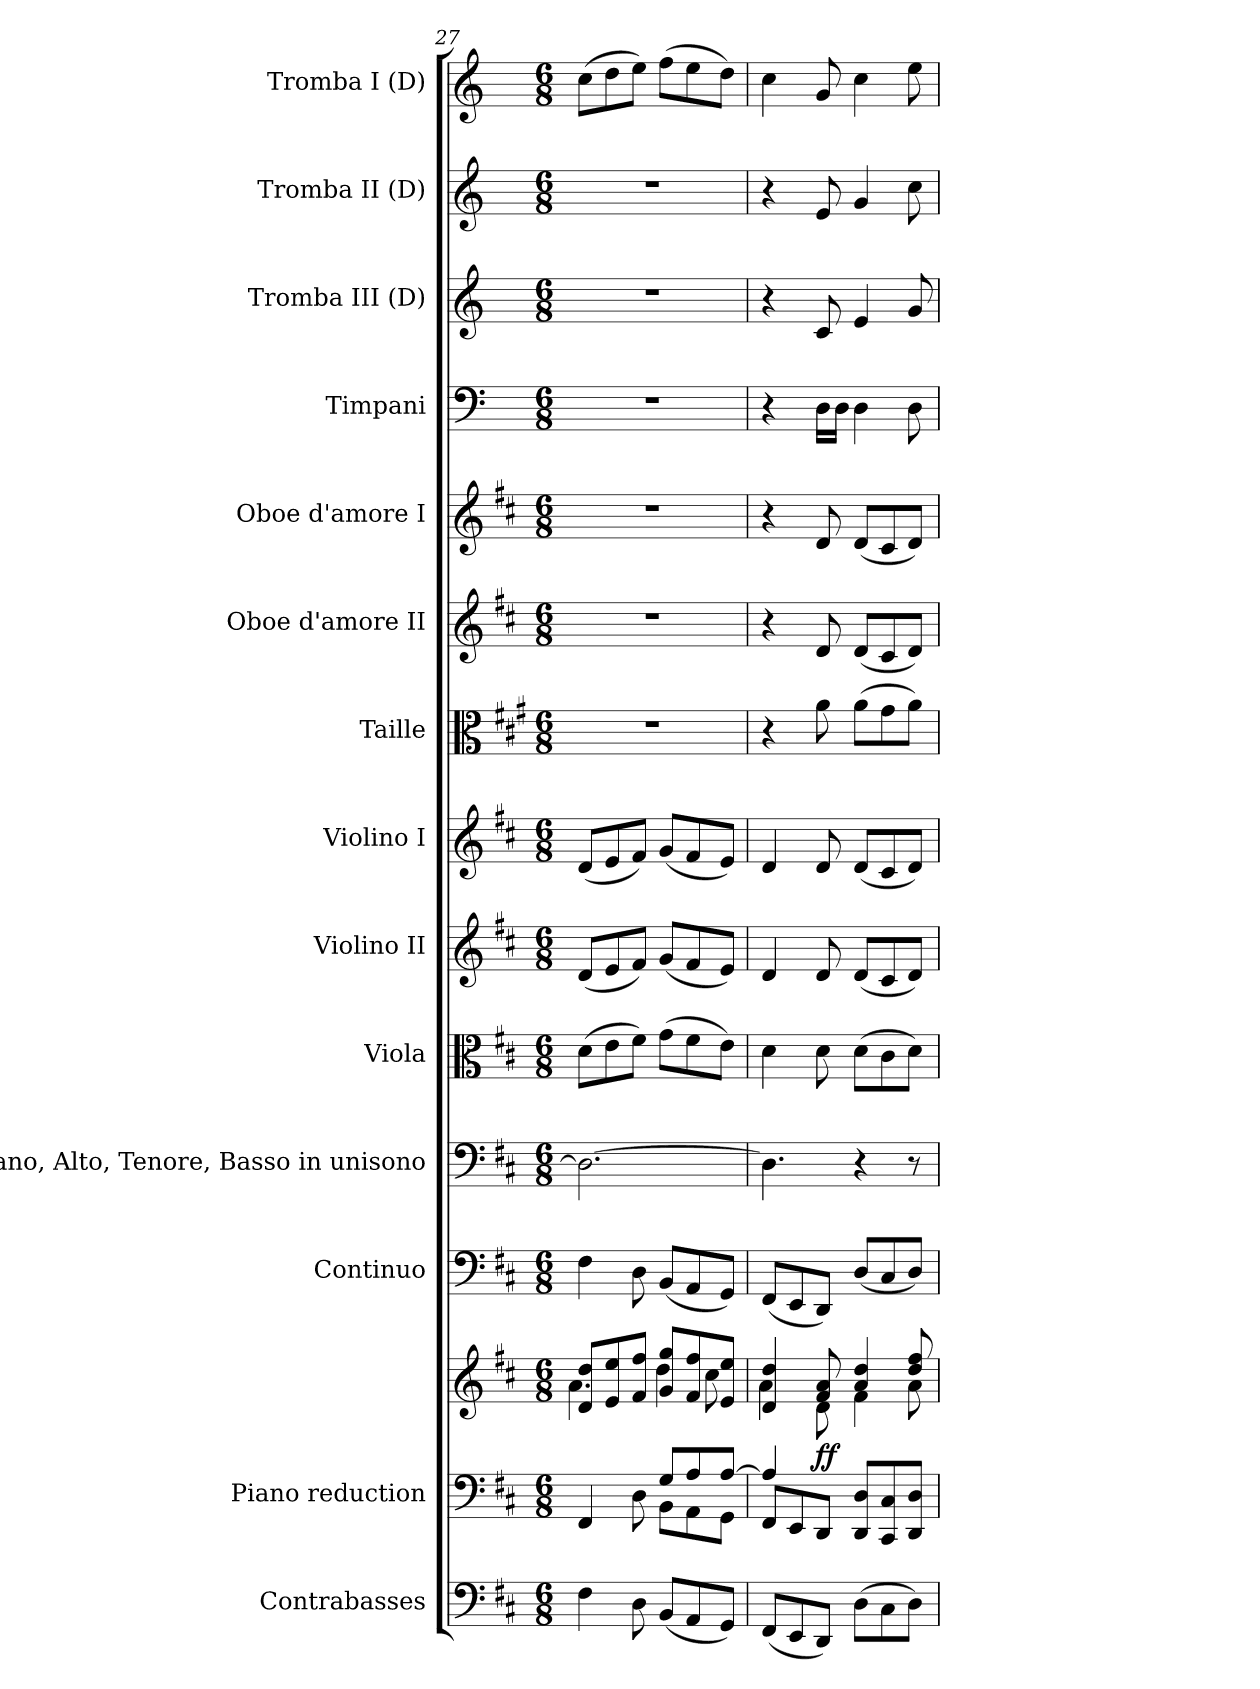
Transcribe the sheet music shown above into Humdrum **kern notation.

**kern	**kern	**kern	**dynam	**kern	**kern	**kern	**kern	**kern	**kern	**kern	**kern	**kern	**kern	**kern	**kern
*part14	*part13	*part13	*part13	*part12	*part11	*part10	*part9	*part8	*part7	*part6	*part5	*part4	*part3	*part2	*part1
*staff15	*staff14	*staff13	*staff13/14	*staff12	*staff11	*staff10	*staff9	*staff8	*staff7	*staff6	*staff5	*staff4	*staff3	*staff2	*staff1
*I"Contrabasses	*I"Piano reduction	*	*	*I"Continuo	*I"Soprano, Alto, Tenore, Basso in unisono	*I"Viola	*I"Violino II	*I"Violino I	*I"Taille	*I"Oboe d'amore II	*I"Oboe d'amore I	*I"Timpani	*I"Tromba III (D)	*I"Tromba II (D)	*I"Tromba I (D)
*I'Cbs.	*I'Pno	*	*	*	*	*	*	*	*	*I'Ob	*I'Ob	*I'Timp	*	*	*
*clefF4	*clefF4	*clefG2	*	*clefF4	*clefF4	*clefC3	*clefG2	*clefG2	*clefC3	*clefG2	*clefG2	*clefF4	*clefG2	*clefG2	*clefG2
*ITrd7c12	*	*	*	*	*	*	*	*	*ITrd4c7	*	*	*	*ITrd-1c-2	*ITrd-1c-2	*ITrd-1c-2
*k[f#c#]	*k[f#c#]	*k[f#c#]	*	*k[f#c#]	*k[f#c#]	*k[f#c#]	*k[f#c#]	*k[f#c#]	*k[f#c#]	*k[f#c#]	*k[f#c#]	*k[]	*k[f#c#]	*k[f#c#]	*k[f#c#]
*M6/8	*M6/8	*M6/8	*	*M6/8	*M6/8	*M6/8	*M6/8	*M6/8	*M6/8	*M6/8	*M6/8	*M6/8	*M6/8	*M6/8	*M6/8
=27	=27	=27	=27	=27	=27	=27	=27	=27	=27	=27	=27	=27	=27	=27	=27
*	*^	*^	*	*	*	*	*	*	*	*	*	*	*	*	*
4FF#	4FF#/	4ryy	8d/ 8dd/L	4.a\	.	4F#\	2.D\_	(8d\L	(8d/L	(8d/L	2.r	2.r	2.r	2.r	2.r	2.r	(8dd\L
.	.	.	8e/ 8ee/	.	.	.	.	8e\	8e/	8e/	.	.	.	.	.	.	8ee\
8DD	8ryy	8D\	8f#/ 8ff#/J	.	.	8D\	.	8f#\J)	8f#/J)	8f#/J)	.	.	.	.	.	.	8ff#\J)
(8BBB/L	8G/L	8BB\L	8g/ 8gg/L	4dd\	.	(8BB/L	.	(8g\L	(8g/L	(8g/L	.	.	.	.	.	.	(8gg\L
8AAA/	8A/	8AA\	8f#/ 8ff#/	.	.	8AA/	.	8f#\	8f#/	8f#/	.	.	.	.	.	.	8ff#\
8GGG/J)	[8A/J	8GG\J	8e/ 8ee/J	8cc#\	.	8GG/J)	.	8e\J)	8e/J)	8e/J)	.	.	.	.	.	.	8ee\J)
=28	=28	=28	=28	=28	=28	=28	=28	=28	=28	=28	=28	=28	=28	=28	=28	=28	=28
(8FFF#/L	4A/]	8FF#/L	4d/ 4dd/	4a\	.	(8FF#/L	4.D\]	4d\	4d/	4d/	4r	4r	4r	4r	4r	4r	4dd\
8EEE/	.	8EE/	.	.	.	8EE/	.	.	.	.	.	.	.	.	.	.	.
!	!	!	!	!	!LO:DY:b	!	!	!	!	!	!	!	!	!	!	!	!
8DDD/J)	8ryy	8DD/J	8f#/ 8a/	8d\	ff	8DD/J)	.	8d\	8d/	8d/	8d\	8d/	8d/	16D\LL	8d/	8f#/	8a/
.	.	.	.	.	.	.	.	.	.	.	.	.	.	16D\JJ	.	.	.
(8DD\L	8DD/ 8D/L	4.ryy	4a/ 4dd/	4f#\	.	(8D/L	4r	(8d\L	(8d/L	(8d/L	(8d\L	(8d/L	(8d/L	4D\	4f#/	4a/	4dd\
8CC#\	8CC#/ 8C#/	.	.	.	.	8C#/	.	8c#\	8c#/	8c#/	8c#\	8c#/	8c#/	.	.	.	.
8DD\J)	8DD/ 8D/J	.	8dd/ 8ff#/	8a\	.	8D/J)	8r	8d\J)	8d/J)	8d/J)	8d\J)	8d/J)	8d/J)	8D\	8a/	8dd\	8ff#\
*	*v	*v	*	*	*	*	*	*	*	*	*	*	*	*	*	*	*
*	*	*v	*v	*	*	*	*	*	*	*	*	*	*	*	*	*
=	=	=	=	=	=	=	=	=	=	=	=	=	=	=	=
*-	*-	*-	*-	*-	*-	*-	*-	*-	*-	*-	*-	*-	*-	*-	*-
